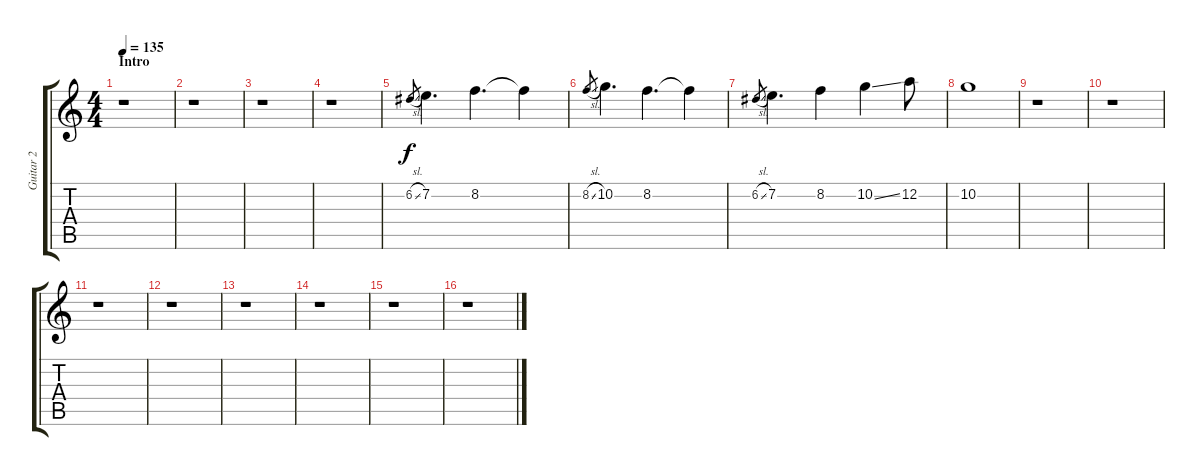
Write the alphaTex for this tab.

\track ("Guitar 2" "Guitar 2") {instrument electricguitarjazz}
\staff {score tabs}
\tuning (D4 A3 F3 C3 G2 D2) {hide}
\ts (4 4)
\section ("" "Intro")
\tempo 135
\clef g2
\ks c
r.1{dy f instrument electricguitarjazz} |
r.1 |
r.1 |
r.1 |
6.2{sl}.8{gr} 7.2.4{d} 8.2.4{d} 8.2{t}.4 |
8.2{sl}.8{gr} 10.2.4{d} 8.2.4{d} 8.2{t}.4 |
6.2{sl}.8{gr} 7.2.4{d} 8.2.4 10.2{ss}.4 12.2.8 |
10.2.1 |
r.1 |
r.1 |
r.1 |
r.1 |
r.1 |
r.1 |
r.1 |
r.1
